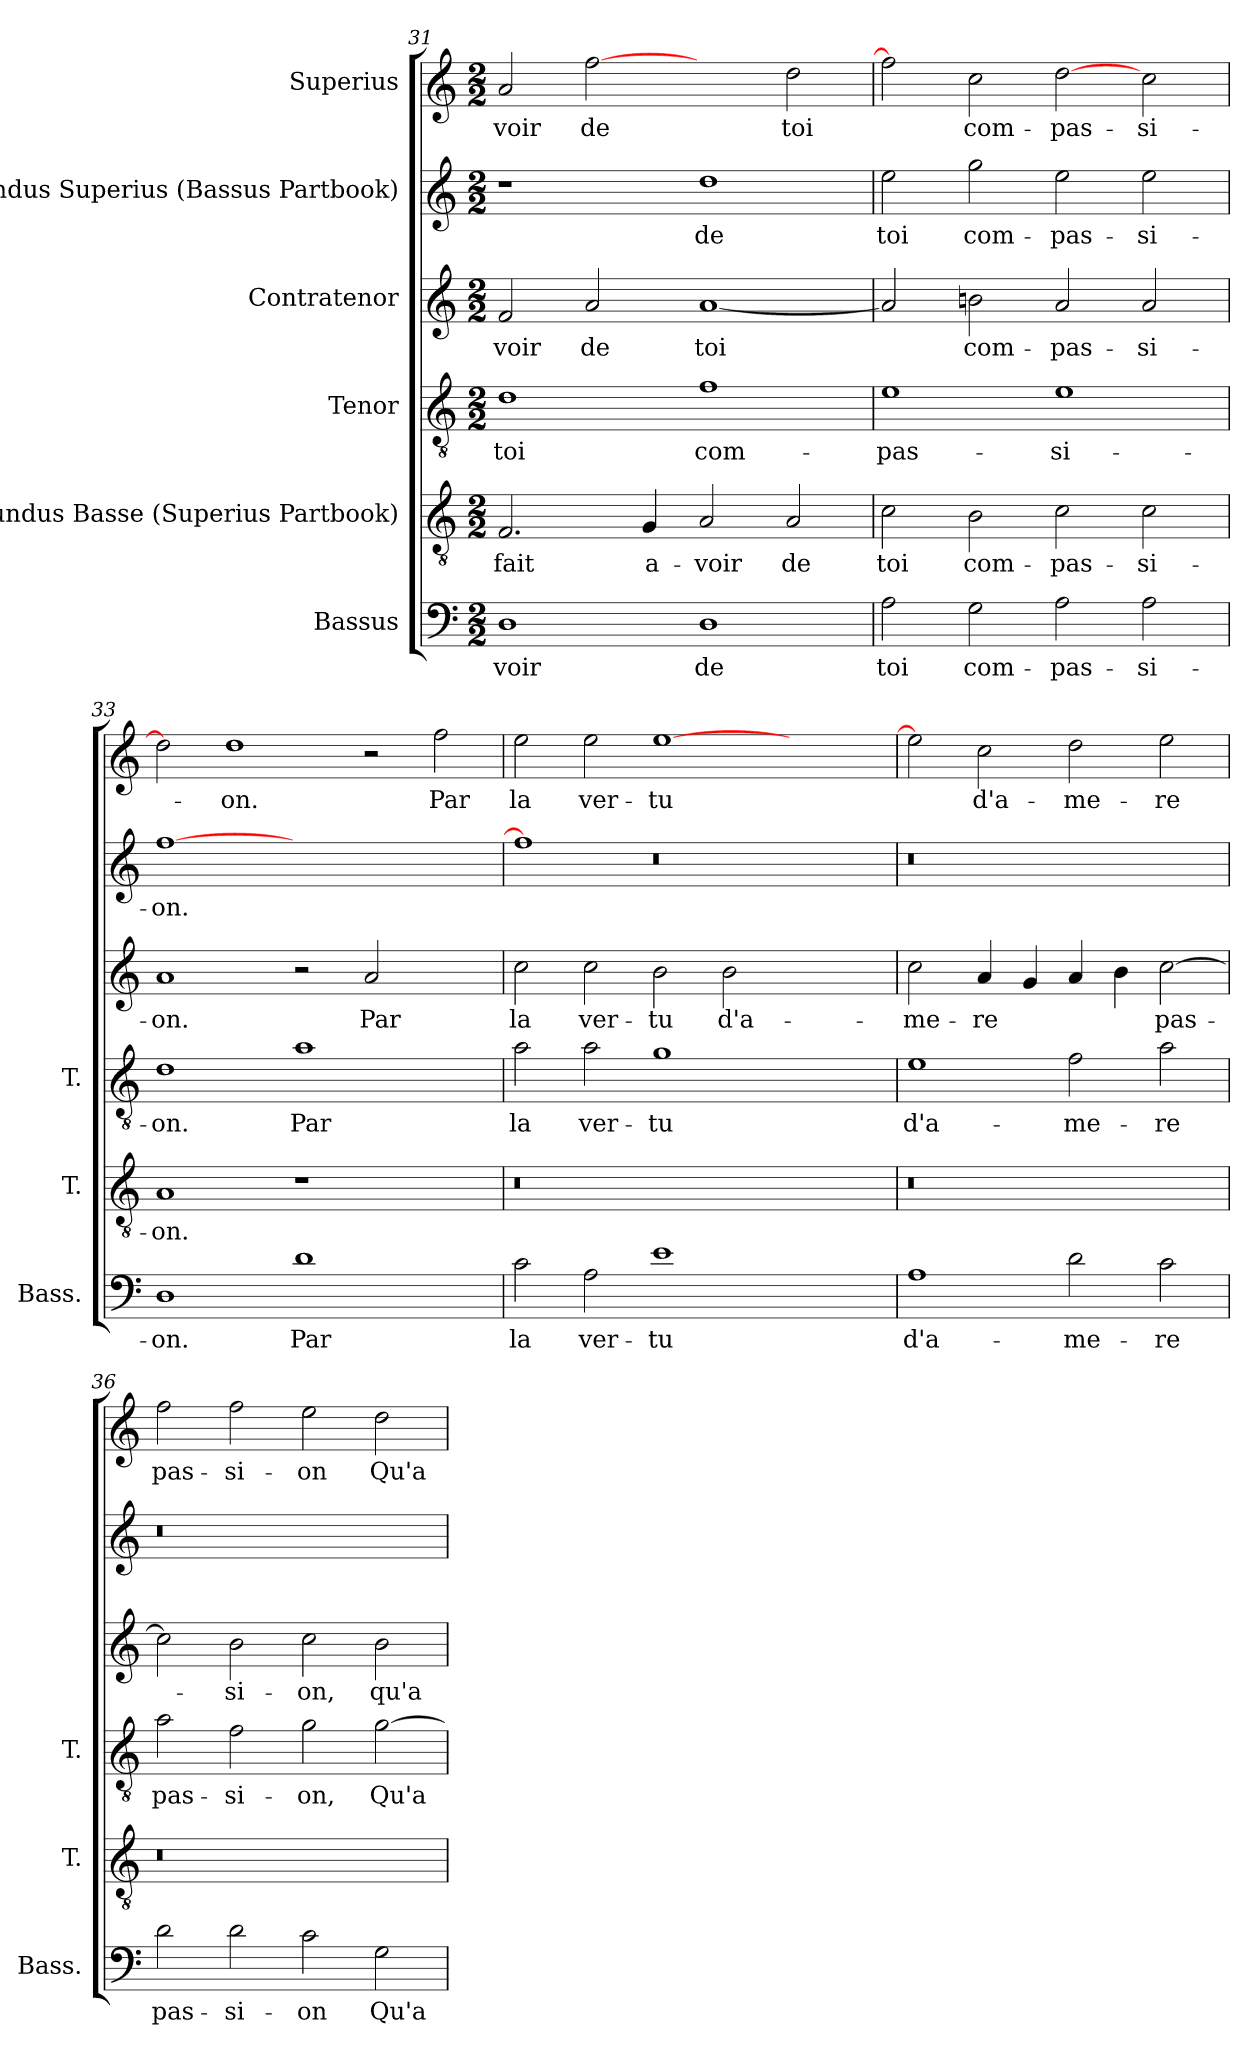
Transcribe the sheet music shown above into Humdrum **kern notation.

**kern	**text	**kern	**text	**kern	**text	**kern	**text	**kern	**text	**kern	**text
*part6	*part6	*part5	*part5	*part4	*part4	*part3	*part3	*part2	*part2	*part1	*part1
*staff6	*staff6	*staff5	*staff5	*staff4	*staff4	*staff3	*staff3	*staff2	*staff2	*staff1	*staff1
*I"Bassus	*	*I"Secundus Basse (Superius Partbook)	*	*I"Tenor	*	*I"Contratenor	*	*I"Secundus Superius (Bassus Partbook)	*	*I"Superius	*
*I'Bass.	*	*I'T.	*	*I'T.	*	*	*	*	*	*	*
*clefF4	*	*clefGv2	*	*clefGv2	*	*clefG2	*	*clefG2	*	*clefG2	*
*	*	*ITrd7c12	*	*ITrd7c12	*	*	*	*	*	*	*
*k[]	*	*k[]	*	*k[]	*	*k[]	*	*k[]	*	*k[]	*
*C:	*	*C:	*	*C:	*	*C:	*	*C:	*	*C:	*
*M2/2	*	*M2/2	*	*M2/2	*	*M2/2	*	*M2/2	*	*M2/2	*
=31	=31	=31	=31	=31	=31	=31	=31	=31	=31	=31	=31
1D\	-voir	2.FF/	fait	1D\	toi	2f/	-voir	1r	.	2a/	-voir
.	.	.	.	.	.	2a/	de	.	.	[2ff\	de
.	.	4GG/	a-	.	.	.	.	.	.	.	.
1D\	de	2AA/	-voir	1F\	com-	[1a/	toi	1dd\	de	2ryy	.
.	.	2AA/	de	.	.	.	.	.	.	2dd\	toi
!!LO:PB:g=z
=32	=32	=32	=32	=32	=32	=32	=32	=32	=32	=32	=32
2A\	toi	2C\	toi	1E\	-pas-	2a/]	.	2ee\	toi	2ff\]	.
2G\	com-	2BB\	com-	.	.	2bn\	com-	2gg\	com-	2cc\	com-
2A\	-pas-	2C\	-pas-	1E\	-si-	2a/	-pas-	2ee\	-pas-	[2dd\	-pas-
2A\	-si-	2C\	-si-	.	.	2a/	-si-	2ee\	-si-	2cc\	-si-
=33	=33	=33	=33	=33	=33	=33	=33	=33	=33	=33	=33
1D\	-on.	1AA/	-on.	1D\	-on.	1a/	-on.	[1ff\	-on.	2dd\]	.
.	.	.	.	.	.	.	.	.	.	1dd\	-on.
1d\	Par	1r	.	1A\	Par	2r	.	1.ryy	.	.	.
.	.	.	.	.	.	2a/	Par	.	.	2r	.
2ryy	.	2ryy	.	2ryy	.	2ryy	.	.	.	2ff\	Par
=34	=34	=34	=34	=34	=34	=34	=34	=34	=34	=34	=34
!	!	!LO:N:vis=0	!	!	!	!	!	!	!	!	!
2c\	la	1r	.	2A\	la	2cc\	la	1ff\]	.	2ee\	la
2A\	ver-	.	.	2A\	ver-	2cc\	ver-	.	.	2ee\	ver-
!	!	!	!	!	!	!	!	!LO:N:vis=0	!	!	!
1e\	-tu	1ryy	.	1G\	-tu	2b\	-tu	1r	.	[1ee\	-tu
.	.	.	.	.	.	2b\	d'a-	.	.	.	.
1ryy	.	1ryy	.	1ryy	.	1ryy	.	1ryy	.	1ryy	.
=35	=35	=35	=35	=35	=35	=35	=35	=35	=35	=35	=35
!	!	!LO:N:vis=0	!	!	!	!	!	!LO:N:vis=0	!	!	!
1A\	d'a-	1r	.	1E\	d'a-	2cc\	-me-	1r	.	2ee\]	.
.	.	.	.	.	.	4a/	-re	.	.	2cc\	d'a-
.	.	.	.	.	.	4g/	.	.	.	.	.
2d\	-me-	1ryy	.	2F\	-me-	4a/	.	1ryy	.	2dd\	-me-
.	.	.	.	.	.	4b\	.	.	.	.	.
2c\	-re	.	.	2A\	-re	[2cc\	pas-	.	.	2ee\	-re
!!LO:LB:g=z
=36	=36	=36	=36	=36	=36	=36	=36	=36	=36	=36	=36
!	!	!LO:N:vis=0	!	!	!	!	!	!LO:N:vis=0	!	!	!
2d\	pas-	1r	.	2A\	pas-	2cc\]	.	1r	.	2ff\	pas-
2d\	-si-	.	.	2F\	-si-	2b\	-si-	.	.	2ff\	-si-
2c\	-on	1ryy	.	2G\	-on,	2cc\	-on,	1ryy	.	2ee\	-on
2G\	Qu'a	.	.	[2G\	Qu'a	2b\	qu'a	.	.	2dd\	Qu'a
=	=	=	=	=	=	=	=	=	=	=	=
*-	*-	*-	*-	*-	*-	*-	*-	*-	*-	*-	*-
